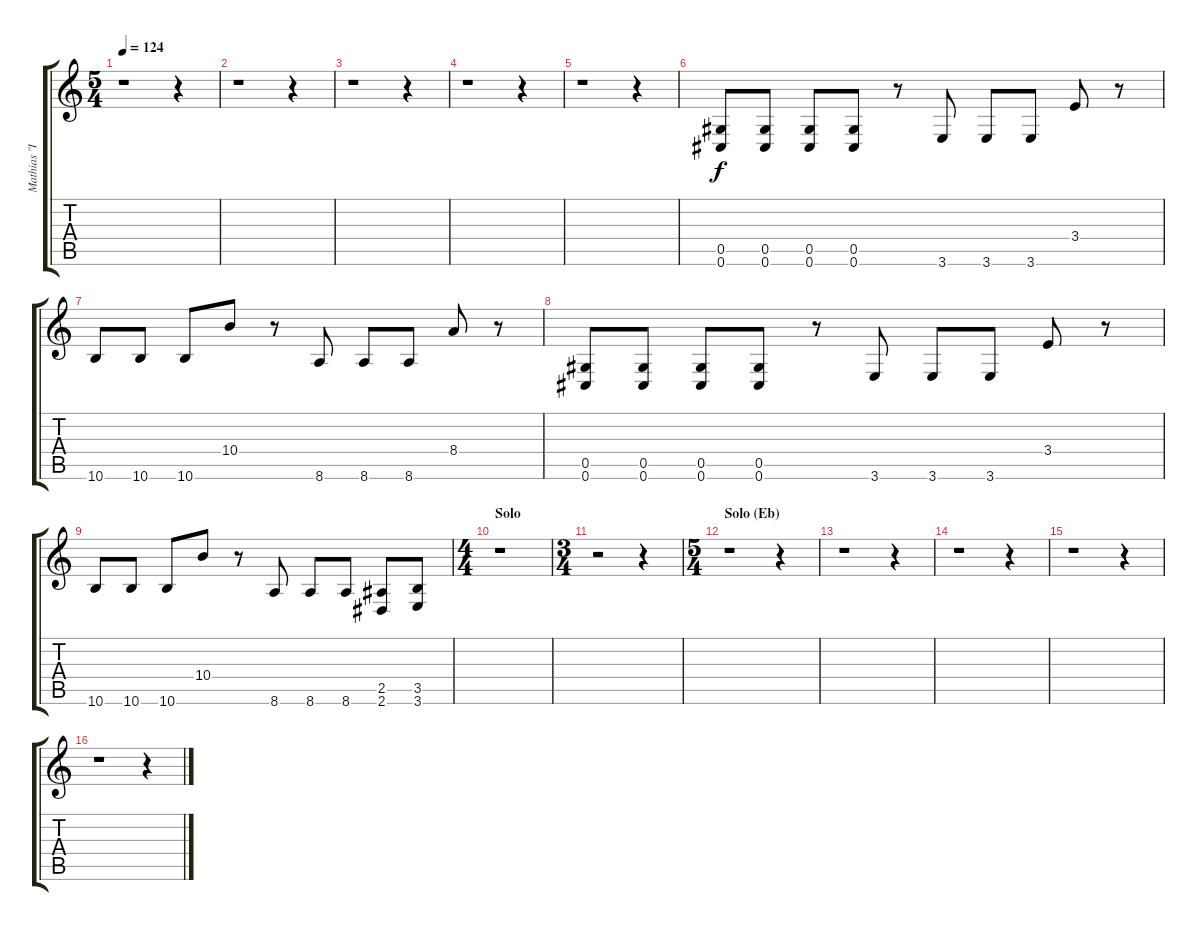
\track ("Mathias \"IA\" Eklund" "Mathias \"I") {instrument distortionguitar}
\staff {score tabs}
\tuning (Eb4 Bb3 Gb3 Db3 Ab2 Db2) {hide}
\ts (5 4)
\tempo 124
\clef g2
\ks c
r.1{dy f} r.4 |
r.1 r.4 |
r.1 r.4 |
r.1 r.4 |
r.1 r.4 |
(0.5 0.6).8 (0.5 0.6).8 (0.5 0.6).8 (0.5 0.6).8 r.8 3.6.8 3.6.8 3.6.8 3.4.8 r.8 |
10.6.8 10.6.8 10.6.8 10.4.8 r.8 8.6.8 8.6.8 8.6.8 8.4.8 r.8 |
(0.5 0.6).8 (0.5 0.6).8 (0.5 0.6).8 (0.5 0.6).8 r.8 3.6.8 3.6.8 3.6.8 3.4.8 r.8 |
10.6.8 10.6.8 10.6.8 10.4.8 r.8 8.6.8 8.6.8 8.6.8 (2.5 2.6).8 (3.5 3.6).8 |
\ts (4 4)
\section ("" "Solo")
r.1 |
\ts (3 4)
r.2 r.4 |
\ts (5 4)
\section ("" "Solo (Eb)")
r.1 r.4 |
r.1 r.4 |
r.1 r.4 |
r.1 r.4 |
r.1 r.4
